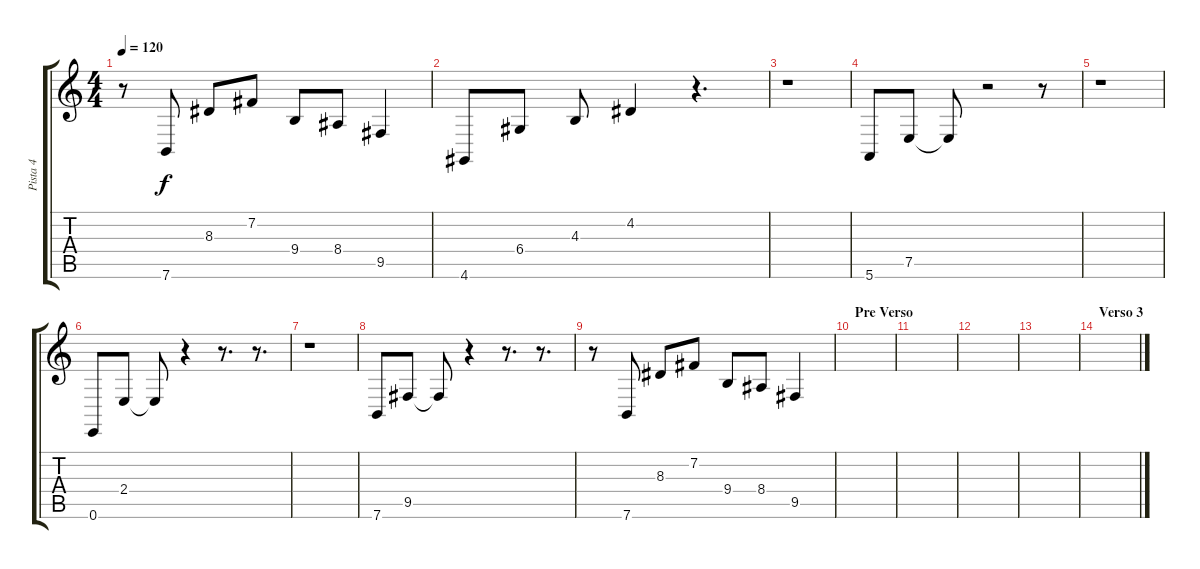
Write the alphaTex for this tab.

\track ("Pista 4" "Pista 4") {instrument electricgrandpiano}
\staff {score tabs}
\tuning (E4 B3 G3 D3 A2 E2) {hide}
\ts (4 4)
\tempo 120
\clef g2
\ks c
r.8{dy f} 7.6.8 8.3.8 7.2.8 9.4.8 8.4.8 9.5.4 |
4.6.8 6.4.8 4.3.8 4.2.4 r.4{d} |
r.1 |
5.6.8 7.5.8 7.5{t}.8 r.2 r.8 |
r.1 |
0.6.8 2.4.8 2.4{t}.8 r.4 r.8{d} r.8{d} |
r.1 |
7.6.8 9.5.8 9.5{t}.8 r.4 r.8{d} r.8{d} |
r.8 7.6.8 8.3.8 7.2.8 9.4.8 8.4.8 9.5.4 |
\section ("" "Pre Verso")
|
|
|
|
\section ("" "Verso 3")
